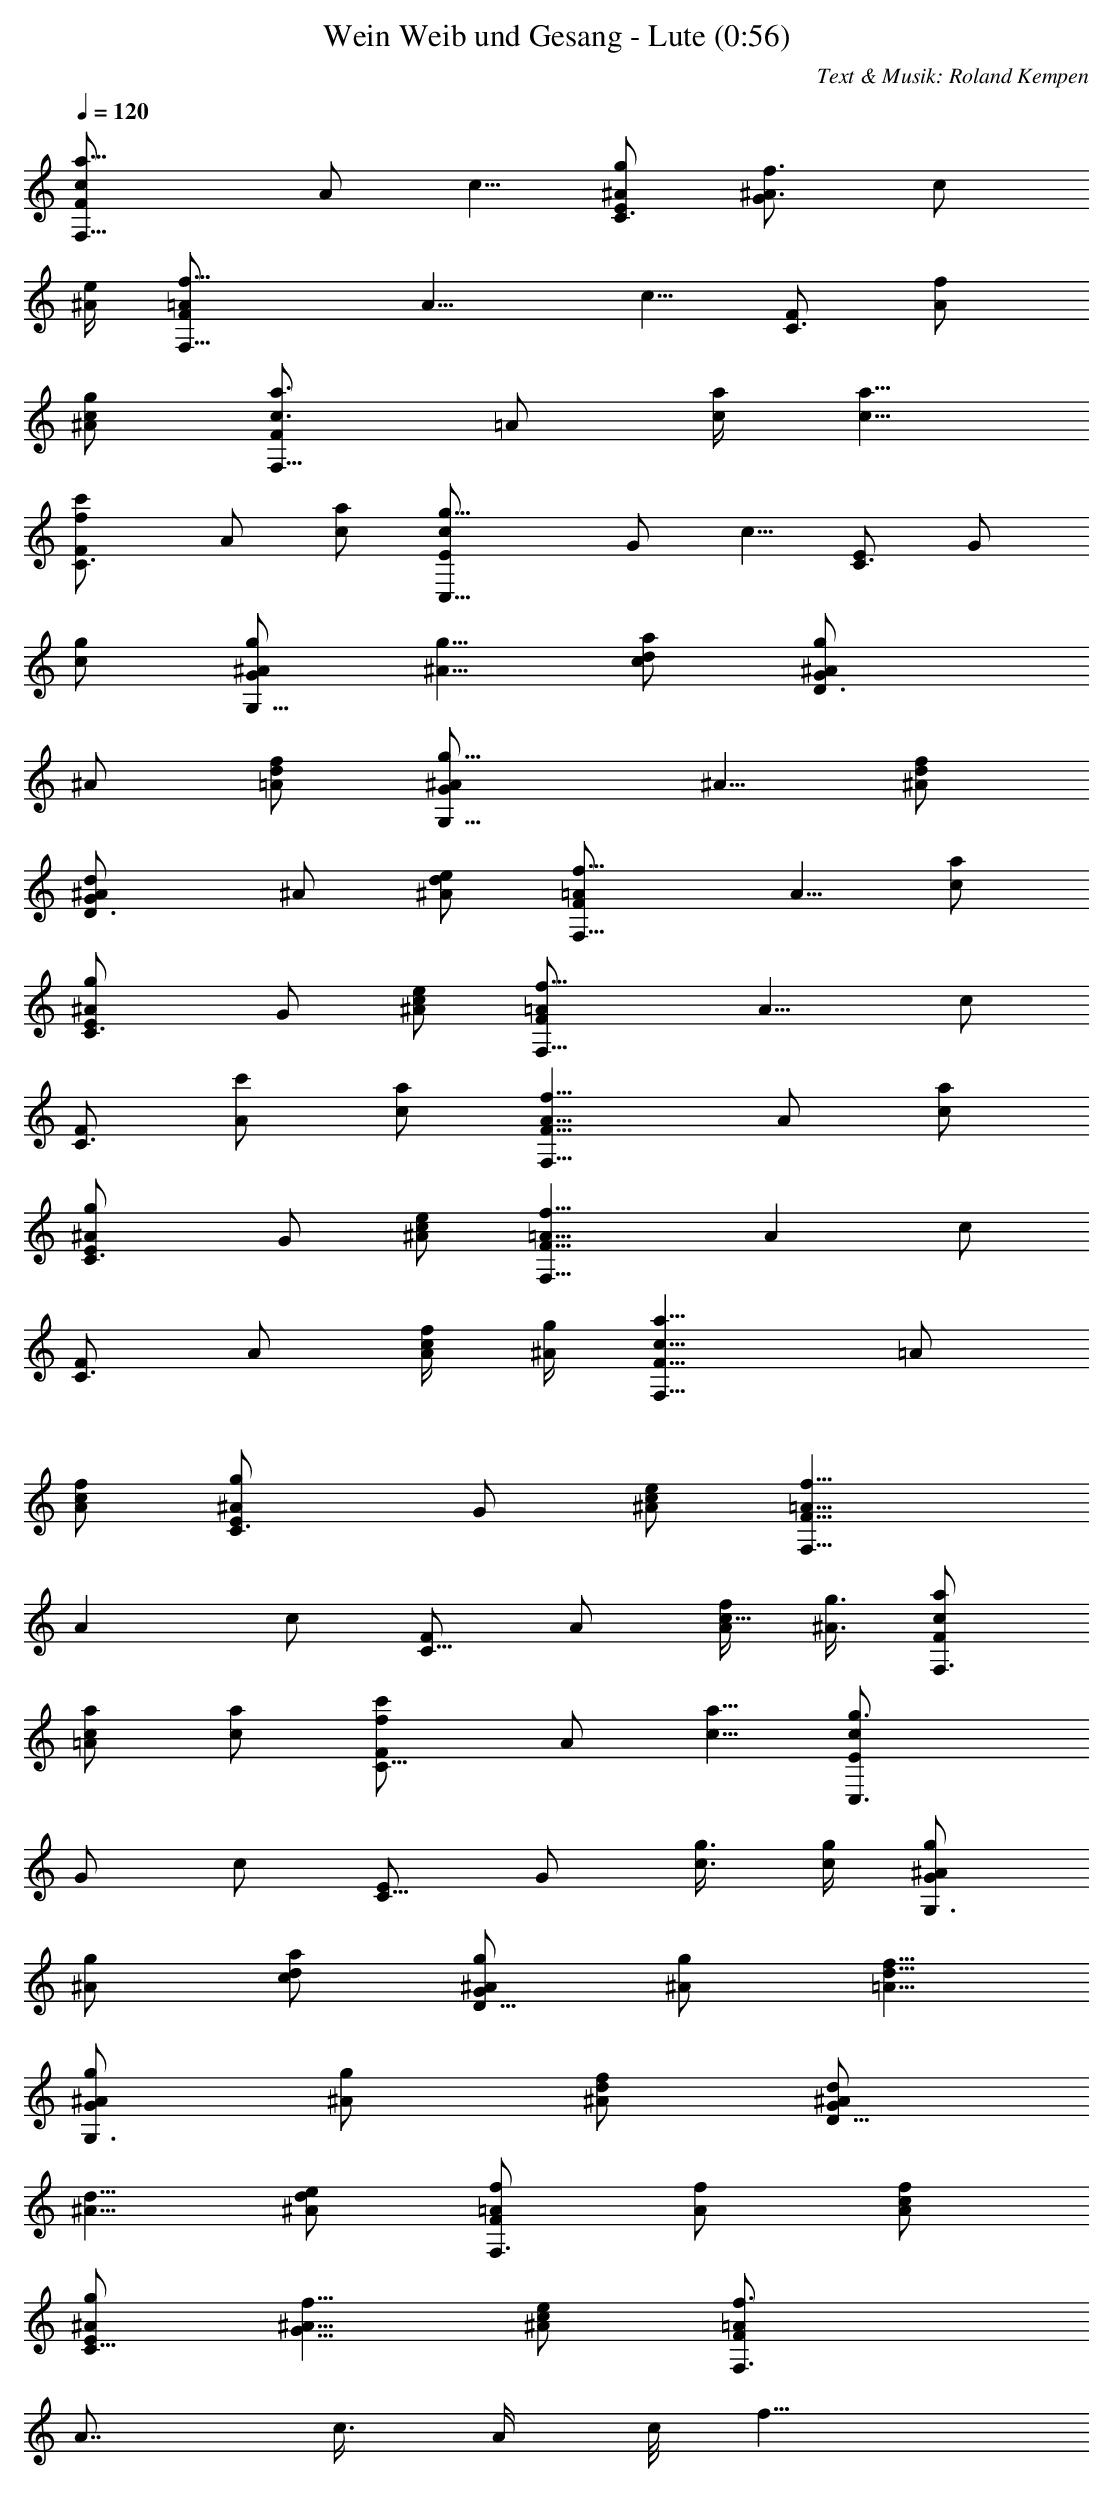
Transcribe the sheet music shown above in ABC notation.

X:1
T:Wein Weib und Gesang - Lute (0:56)
C:Text & Musik: Roland Kempen
L:1/4
Q:120
K:C
[a13/8cF/2F,13/8] A/2 c5/8 [g/2^A/2E/2C3/2] [f3/4^A3/4G/2] [c/2z/4]
[e/4^A/4] [f13/8=A/2F/2F,13/8] [A9/8z/2] c5/8 [F/2C3/2] [f/2A/2]
[g/2^A/2c/2] [a3/4c3/4F/2F,13/8] [=A/2z/4] [a/4c/4] [a5/8c5/8]
[c'fF/2C3/2] A/2 [a/2c/2] [g13/8cE/2C,13/8] G/2 c5/8 [E/2C3/2] G/2
[g/2c/2] [g/2^A/2G/2G,13/8] [g5/8^A5/8] [a/2c/2d/2] [g^A/2G/2D3/2]
^A/2 [f/2=A/2d/2] [g9/8^A/2G/2G,13/8] ^A5/8 [f/2^A/2d/2]
[d^A/2G/2D3/2] ^A/2 [e/2^A/2d/2] [f9/8=A/2F/2F,13/8] A5/8 [a/2c/2]
[g^AE/2C3/2] G/2 [e/2^A/2c/2] [f13/8=A/2F/2F,13/8] [A9/8z5/8] c/2
[F/2C3/2] [c'/2A/2] [a/2c/2] [f9/8A5/8F5/8F,13/8] A/2 [a/2c/2]
[g^AE/2C3/2] G/2 [e/2^A/2c/2] [f13/8=A5/8F5/8F,13/8] [Az/2] c/2
[F/2C3/2] A/2 [f/4A/4c/2] [g/4^A/4] [a9/8c9/8F5/8F,13/8] =A/2
[f/2A/2c/2] [g^AE/2C3/2] G/2 [e/2^A/2c/2] [f13/8=A5/8F5/8F,13/8]
[Az/2] c/2 [F/2C13/8] A/2 [f/4A/4c5/8] [g3/8^A3/8] [a/2c/2F/2F,3/2]
[a/2c/2=A/2] [a/2c/2] [c'fF/2C13/8] A/2 [a5/8c5/8] [g3/2cE/2C,3/2]
G/2 c/2 [E/2C13/8] G/2 [g3/8c3/8] [g/4c/4] [g/2^A/2G/2G,3/2]
[g/2^A/2] [a/2c/2d/2] [g/2^A/2G/2D13/8] [g/2^A/2] [f5/8=A5/8d5/8]
[g/2^A/2G/2G,3/2] [g/2^A/2] [f/2^A/2d/2] [d/2^A/2G/2D13/8]
[d5/8^A5/8] [e/2^A/2d/2] [f/2=A/2F/2F,3/2] [f/2A/2] [f/2A/2c/2]
[g/2^A/2E/2C13/8] [f5/8^A5/8G5/8] [e/2^A/2c/2] [f3/2=A/2F/2F,3/2]
[A7/8z/2] c3/8 A/4 c/8 f9/8

[a13/8cF/2F,13/8] A/2 c5/8 [g/2^A/2E/2C3/2] [f3/4^A3/4G/2] [c/2z/4]
[e/4^A/4] [f13/8=A/2F/2F,13/8] [A9/8z/2] c5/8 [F/2C3/2] [f/2A/2]
[g/2^A/2c/2] [a3/4c3/4F/2F,13/8] [=A/2z/4] [a/4c/4] [a5/8c5/8]
[c'fF/2C3/2] A/2 [a/2c/2] [g13/8cE/2C,13/8] G/2 c5/8 [E/2C3/2] G/2
[g/2c/2] [g/2^A/2G/2G,13/8] [g5/8^A5/8] [a/2c/2d/2] [g^A/2G/2D3/2]
^A/2 [f/2=A/2d/2] [g9/8^A/2G/2G,13/8] ^A5/8 [f/2^A/2d/2]
[d^A/2G/2D3/2] ^A/2 [e/2^A/2d/2] [f9/8=A/2F/2F,13/8] A5/8 [a/2c/2]
[g^AE/2C3/2] G/2 [e/2^A/2c/2] [f13/8=A/2F/2F,13/8] [A9/8z5/8] c/2
[F/2C3/2] [c'/2A/2] [a/2c/2] [f9/8A5/8F5/8F,13/8] A/2 [a/2c/2]
[g^AE/2C3/2] G/2 [e/2^A/2c/2] [f13/8=A5/8F5/8F,13/8] [Az/2] c/2
[F/2C3/2] A/2 [f/4A/4c/2] [g/4^A/4] [a9/8c9/8F5/8F,13/8] =A/2
[f/2A/2c/2] [g^AE/2C3/2] G/2 [e/2^A/2c/2] [f13/8=A5/8F5/8F,13/8]
[Az/2] c/2 [F/2C13/8] A/2 [f/4A/4c5/8] [g3/8^A3/8] [a/2c/2F/2F,3/2]
[a/2c/2=A/2] [a/2c/2] [c'fF/2C13/8] A/2 [a5/8c5/8] [g3/2cE/2C,3/2]
G/2 c/2 [E/2C13/8] G/2 [g3/8c3/8] [g/4c/4] [g/2^A/2G/2G,3/2]
[g/2^A/2] [a/2c/2d/2] [g/2^A/2G/2D13/8] [g/2^A/2] [f5/8=A5/8d5/8]
[g/2^A/2G/2G,3/2] [g/2^A/2] [f/2^A/2d/2] [d/2^A/2G/2D13/8]
[d5/8^A5/8] [e/2^A/2d/2] [f/2=A/2F/2F,3/2] [f/2A/2] [f/2A/2c/2]
[g/2^A/2E/2C13/8] [f5/8^A5/8G5/8] [e/2^A/2c/2] [f3/2=A/2F/2F,3/2]
[A7/8z/2] c3/8 A/4 c/8 f9/8
